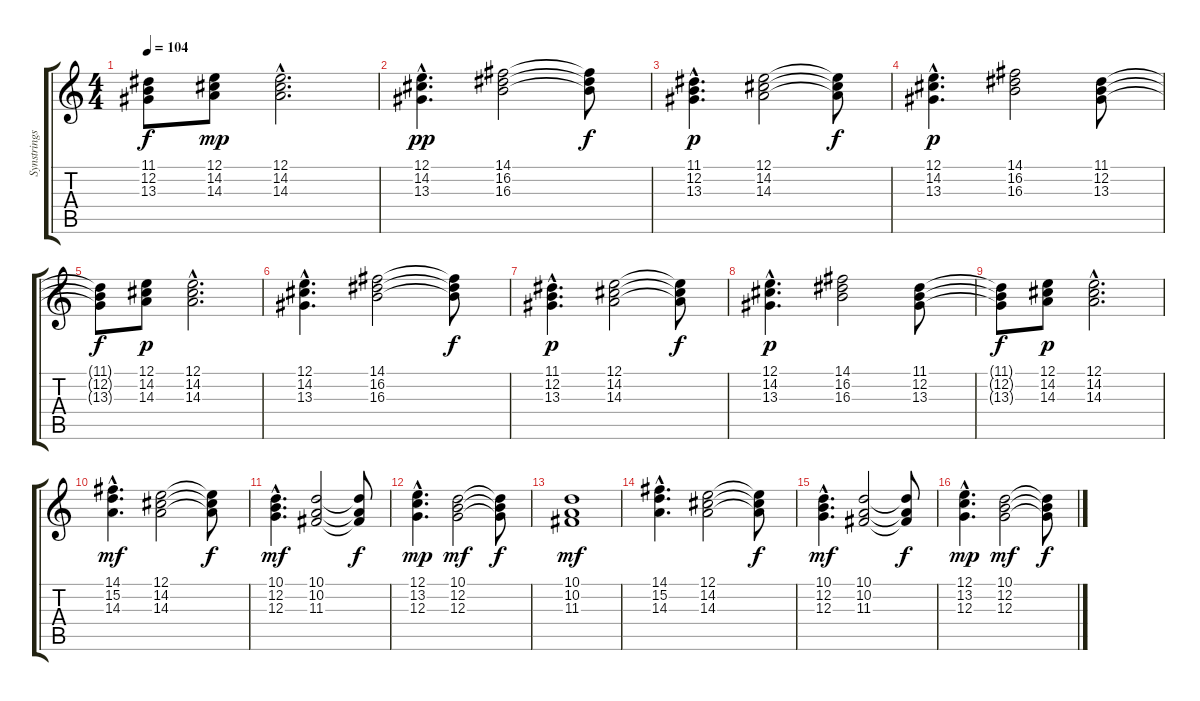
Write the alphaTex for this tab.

\track ("Synstrings" "Synstrings") {instrument synthstrings1}
\staff {score tabs}
\tuning (E4 B3 G3 D3 A2 E2) {hide}
\ts (4 4)
\tempo 104
\clef g2
\ks c
(11.1{t} 12.2{t} 13.3{t}).8{dy f} (12.1 14.2 14.3).8{dy mp} (12.1{hac} 14.2{hac} 14.3{hac}).2{d} |
(12.1{hac} 14.2{hac} 13.3{hac}).4{d dy pp} (14.1 16.2 16.3).2 (14.1{t} 16.2{t} 16.3{t}).8{dy f} |
(11.1{hac} 12.2{hac} 13.3{hac}).4{d dy p} (12.1 14.2 14.3).2 (12.1{t} 14.2{t} 14.3{t}).8{dy f} |
(12.1{hac} 14.2{hac} 13.3{hac}).4{d dy p} (14.1 16.2 16.3).2 (11.1 12.2 13.3).8 |
(11.1{t} 12.2{t} 13.3{t}).8{dy f} (12.1 14.2 14.3).8{dy p} (12.1{hac} 14.2{hac} 14.3{hac}).2{d} |
(12.1{hac} 14.2{hac} 13.3{hac}).4{d} (14.1 16.2 16.3).2 (14.1{t} 16.2{t} 16.3{t}).8{dy f} |
(11.1{hac} 12.2{hac} 13.3{hac}).4{d dy p} (12.1 14.2 14.3).2 (12.1{t} 14.2{t} 14.3{t}).8{dy f} |
(12.1{hac} 14.2{hac} 13.3{hac}).4{d dy p} (14.1 16.2 16.3).2 (11.1 12.2 13.3).8 |
(11.1{t} 12.2{t} 13.3{t}).8{dy f} (12.1 14.2 14.3).8{dy p} (12.1{hac} 14.2{hac} 14.3{hac}).2{d} |
(14.1{hac} 15.2{hac} 14.3{hac}).4{d dy mf} (12.1 14.2 14.3).2 (12.1{t} 14.2{t} 14.3{t}).8{dy f} |
(10.1{hac} 12.2{hac} 12.3{hac}).4{d dy mf} (10.1 10.2 11.3).2 (10.1{t} 10.2{t} 11.3{t}).8{dy f} |
(12.1{hac} 13.2{hac} 12.3{hac}).4{d dy mp} (10.1 12.2 12.3).2{dy mf} (10.1{t} 12.2{t} 12.3{t}).8{dy f} |
(10.1 10.2 11.3).1{dy mf} |
(14.1{hac} 15.2{hac} 14.3{hac}).4{d} (12.1 14.2 14.3).2 (12.1{t} 14.2{t} 14.3{t}).8{dy f} |
(10.1{hac} 12.2{hac} 12.3{hac}).4{d dy mf} (10.1 10.2 11.3).2 (10.1{t} 10.2{t} 11.3{t}).8{dy f} |
(12.1{hac} 13.2{hac} 12.3{hac}).4{d dy mp} (10.1 12.2 12.3).2{dy mf} (10.1{t} 12.2{t} 12.3{t}).8{dy f}
